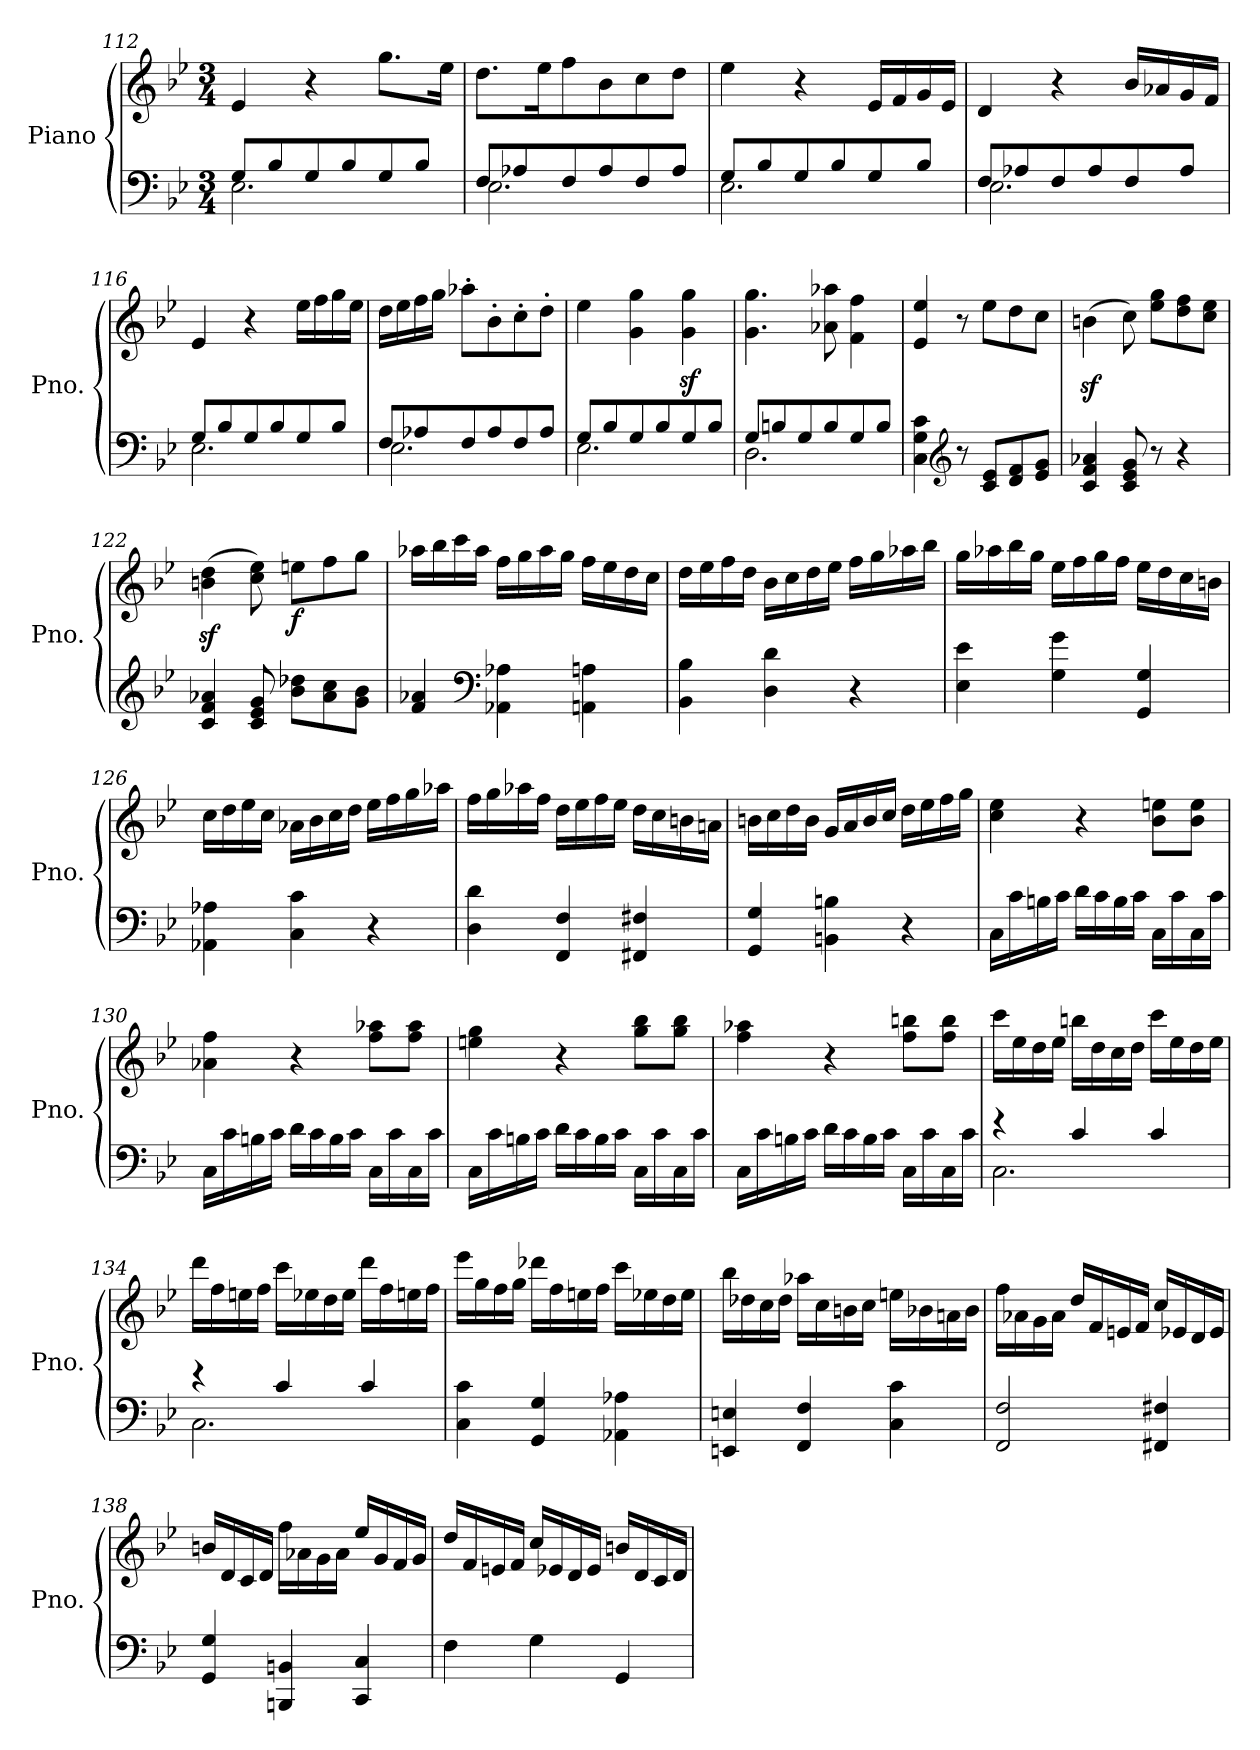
**kern	**kern	**dynam
*part1	*part1	*part1
*staff2	*staff1	*staff1/2
*I"Piano	*	*
*I'Pno.	*	*
*clefF4	*clefG2	*
*k[b-e-]	*k[b-e-]	*
*B-:	*B-:	*
*M3/4	*M3/4	*
=112	=112	=112
*^	*	*
8G/L	2.E-\	4e-/	.
8B-/	.	.	.
8G/	.	4r	.
8B-/	.	.	.
8G/	.	8.gg\L	.
8B-/J	.	.	.
.	.	16ee-\Jk	.
=113	=113	=113	=113
8F/L	2.E-\	8.dd\L	.
8A-X/	.	.	.
.	.	16ee-\K	.
8F/	.	8ff\	.
8A-/	.	8b-\	.
8F/	.	8cc\	.
8A-/J	.	8dd\J	.
=114	=114	=114	=114
8G/L	2.E-\	4ee-\	.
8B-/	.	.	.
8G/	.	4r	.
8B-/	.	.	.
8G/	.	16e-/LL	.
.	.	16f/	.
8B-/J	.	16g/	.
.	.	16e-/JJ	.
!!LO:LB:g=z
=115	=115	=115	=115
8F/L	2.E-\	4d/	.
8A-X/	.	.	.
8F/	.	4r	.
8A-/	.	.	.
8F/	.	16b-/LL	.
.	.	16a-X/	.
8A-/J	.	16g/	.
.	.	16f/JJ	.
=116	=116	=116	=116
8G/L	2.E-\	4e-/	.
8B-/	.	.	.
8G/	.	4r	.
8B-/	.	.	.
8G/	.	16ee-\LL	.
.	.	16ff\	.
8B-/J	.	16gg\	.
.	.	16ee-\JJ	.
=117	=117	=117	=117
8F/L	2.E-\	16dd\LL	.
.	.	16ee-\	.
8A-X/	.	16ff\	.
.	.	16gg\JJ	.
8F/	.	8aa-X'\L	.
8A-/	.	8b-'\	.
8F/	.	8cc'\	.
8A-/J	.	8dd'\J	.
=118	=118	=118	=118
8G/L	2.E-\	4ee-\	.
8B-/	.	.	.
8G/	.	4g\ 4gg\	.
8B-/	.	.	.
8G/	.	4g\z< 4gg\z<	.
8B-/J	.	.	.
=119	=119	=119	=119
8G/L	2.D\	4.g\ 4.gg\	.
8Bn/	.	.	.
8G/	.	.	.
8B/	.	8a-X\ 8aa-X\	.
8G/	.	4f\ 4ff\	.
8B/J	.	.	.
*v	*v	*	*
!!LO:LB:g=z
=120	=120	=120
4C\ 4G\ 4c\	4e-/ 4ee-/	.
*clefG2	*	*
8r	8r	.
8c/ 8e-/L	8ee-\L	.
8d/ 8f/	8dd\	.
8e-/ 8g/J	8cc\J	.
=121	=121	=121
4c/ 4f/ 4a-X/	(4bnz<\	.
8c/ 8e-/ 8g/	8cc\)	.
8r	8ee-\ 8gg\L	.
4r	8dd\ 8ff\	.
.	8cc\ 8ee-\J	.
=122	=122	=122
4c/ 4f/ 4a-X/	(4bn\z< 4dd\z<	.
8c/ 8e-/ 8g/	8cc\ 8ee-\)	.
!	!	!LO:DY:b
8b-\ 8dd-X\L	8een\L	f
8a-\ 8cc\	8ff\	.
8g\ 8b-\J	8gg\J	.
=123	=123	=123
4f/ 4a-X/	16aa-X\LL	.
.	16bb-\	.
.	16ccc\	.
.	16aa-\JJ	.
*clefF4	*	*
4AA-X\ 4A-X\	16ff\LL	.
.	16gg\	.
.	16aa-\	.
.	16gg\JJ	.
4AAn\ 4An\	16ff\LL	.
.	16ee-\	.
.	16dd\	.
.	16cc\JJ	.
!!LO:PB:g=z
=124	=124	=124
4BB-\ 4B-\	16dd\LL	.
.	16ee-\	.
.	16ff\	.
.	16dd\JJ	.
4D\ 4d\	16b-\LL	.
.	16cc\	.
.	16dd\	.
.	16ee-\JJ	.
4r	16ff\LL	.
.	16gg\	.
.	16aa-X\	.
.	16bb-\JJ	.
=125	=125	=125
4E-\ 4e-\	16gg\LL	.
.	16aa-X\	.
.	16bb-\	.
.	16gg\JJ	.
4G\ 4g\	16ee-\LL	.
.	16ff\	.
.	16gg\	.
.	16ff\JJ	.
4GG/ 4G/	16ee-\LL	.
.	16dd\	.
.	16cc\	.
.	16bn\JJ	.
=126	=126	=126
4AA-X\ 4A-X\	16cc\LL	.
.	16dd\	.
.	16ee-\	.
.	16cc\JJ	.
4C\ 4c\	16a-X\LL	.
.	16b-\	.
.	16cc\	.
.	16dd\JJ	.
4r	16ee-\LL	.
.	16ff\	.
.	16gg\	.
.	16aa-X\JJ	.
!!LO:LB:g=z
=127	=127	=127
4D\ 4d\	16ff\LL	.
.	16gg\	.
.	16aa-X\	.
.	16ff\JJ	.
4FF/ 4F/	16dd\LL	.
.	16ee-\	.
.	16ff\	.
.	16ee-\JJ	.
4FF#X/ 4F#X/	16dd\LL	.
.	16cc\	.
.	16bn\	.
.	16an\JJ	.
=128	=128	=128
4GG/ 4G/	16bn\LL	.
.	16cc\	.
.	16dd\	.
.	16b\JJ	.
4BBn\ 4Bn\	16g/LL	.
.	16a/	.
.	16b/	.
.	16cc/JJ	.
4r	16dd\LL	.
.	16ee-\	.
.	16ff\	.
.	16gg\JJ	.
!!LO:LB:g=z
=129	=129	=129
16C\LL	4cc\ 4ee-\	.
16c\	.	.
16Bn\	.	.
16c\JJ	.	.
16d\LL	4r	.
16c\	.	.
16B\	.	.
16c\JJ	.	.
16C\LL	8b-\ 8een\L	.
16c\	.	.
16C\	8b-\ 8ee\J	.
16c\JJ	.	.
=130	=130	=130
16C\LL	4a-X\ 4ff\	.
16c\	.	.
16Bn\	.	.
16c\JJ	.	.
16d\LL	4r	.
16c\	.	.
16B\	.	.
16c\JJ	.	.
16C\LL	8ff\ 8aa-X\L	.
16c\	.	.
16C\	8ff\ 8aa-\J	.
16c\JJ	.	.
=131	=131	=131
16C\LL	4een\ 4gg\	.
16c\	.	.
16Bn\	.	.
16c\JJ	.	.
16d\LL	4r	.
16c\	.	.
16B\	.	.
16c\JJ	.	.
16C\LL	8gg\ 8bb-\L	.
16c\	.	.
16C\	8gg\ 8bb-\J	.
16c\JJ	.	.
!!LO:LB:g=z
=132	=132	=132
16C\LL	4ff\ 4aa-X\	.
16c\	.	.
16Bn\	.	.
16c\JJ	.	.
16d\LL	4r	.
16c\	.	.
16B\	.	.
16c\JJ	.	.
16C\LL	8ff\ 8bbn\L	.
16c\	.	.
16C\	8ff\ 8bb\J	.
16c\JJ	.	.
!!LO:LB:g=z
=133	=133	=133
*^	*	*
4r	2.C\	16ccc\LL	.
.	.	16ee-\	.
.	.	16dd\	.
.	.	16ee-\JJ	.
4c/	.	16bbn\LL	.
.	.	16dd\	.
.	.	16cc\	.
.	.	16dd\JJ	.
4c/	.	16ccc\LL	.
.	.	16ee-\	.
.	.	16dd\	.
.	.	16ee-\JJ	.
=134	=134	=134	=134
4r	2.C\	16ddd\LL	.
.	.	16ff\	.
.	.	16een\	.
.	.	16ff\JJ	.
4c/	.	16ccc\LL	.
.	.	16ee-X\	.
.	.	16dd\	.
.	.	16ee-\JJ	.
4c/	.	16ddd\LL	.
.	.	16ff\	.
.	.	16een\	.
.	.	16ff\JJ	.
*v	*v	*	*
=135	=135	=135
4C\ 4c\	16eee-\LL	.
.	16gg\	.
.	16ff\	.
.	16gg\JJ	.
4GG/ 4G/	16ddd-X\LL	.
.	16ff\	.
.	16een\	.
.	16ff\JJ	.
4AA-X\ 4A-X\	16ccc\LL	.
.	16ee-X\	.
.	16dd\	.
.	16ee-\JJ	.
!!LO:LB:g=z
=136	=136	=136
4EEn/ 4En/	16bb-\LL	.
.	16dd-X\	.
.	16cc\	.
.	16dd-\JJ	.
4FF/ 4F/	16aa-X\LL	.
.	16cc\	.
.	16bn\	.
.	16cc\JJ	.
4C\ 4c\	16een\LL	.
.	16b-X\	.
.	16an\	.
.	16b-\JJ	.
!!LO:PB:g=z
=137	=137	=137
2FF/ 2F/	16ff\LL	.
.	16a-X\	.
.	16g\	.
.	16a-\JJ	.
.	16dd/LL	.
.	16f/	.
.	16en/	.
.	16f/JJ	.
4FF#X/ 4F#X/	16cc/LL	.
.	16e-X/	.
.	16d/	.
.	16e-/JJ	.
=138	=138	=138
4GG/ 4G/	16bn/LL	.
.	16d/	.
.	16c/	.
.	16d/JJ	.
4BBBn/ 4BBn/	16ff\LL	.
.	16a-X\	.
.	16g\	.
.	16a-\JJ	.
4CC/ 4C/	16ee-/LL	.
.	16g/	.
.	16f/	.
.	16g/JJ	.
=139	=139	=139
4F\	16dd/LL	.
.	16f/	.
.	16en/	.
.	16f/JJ	.
4G\	16cc/LL	.
.	16e-X/	.
.	16d/	.
.	16e-/JJ	.
4GG/	16bn/LL	.
.	16d/	.
.	16c/	.
.	16d/JJ	.
=	=	=
*-	*-	*-
